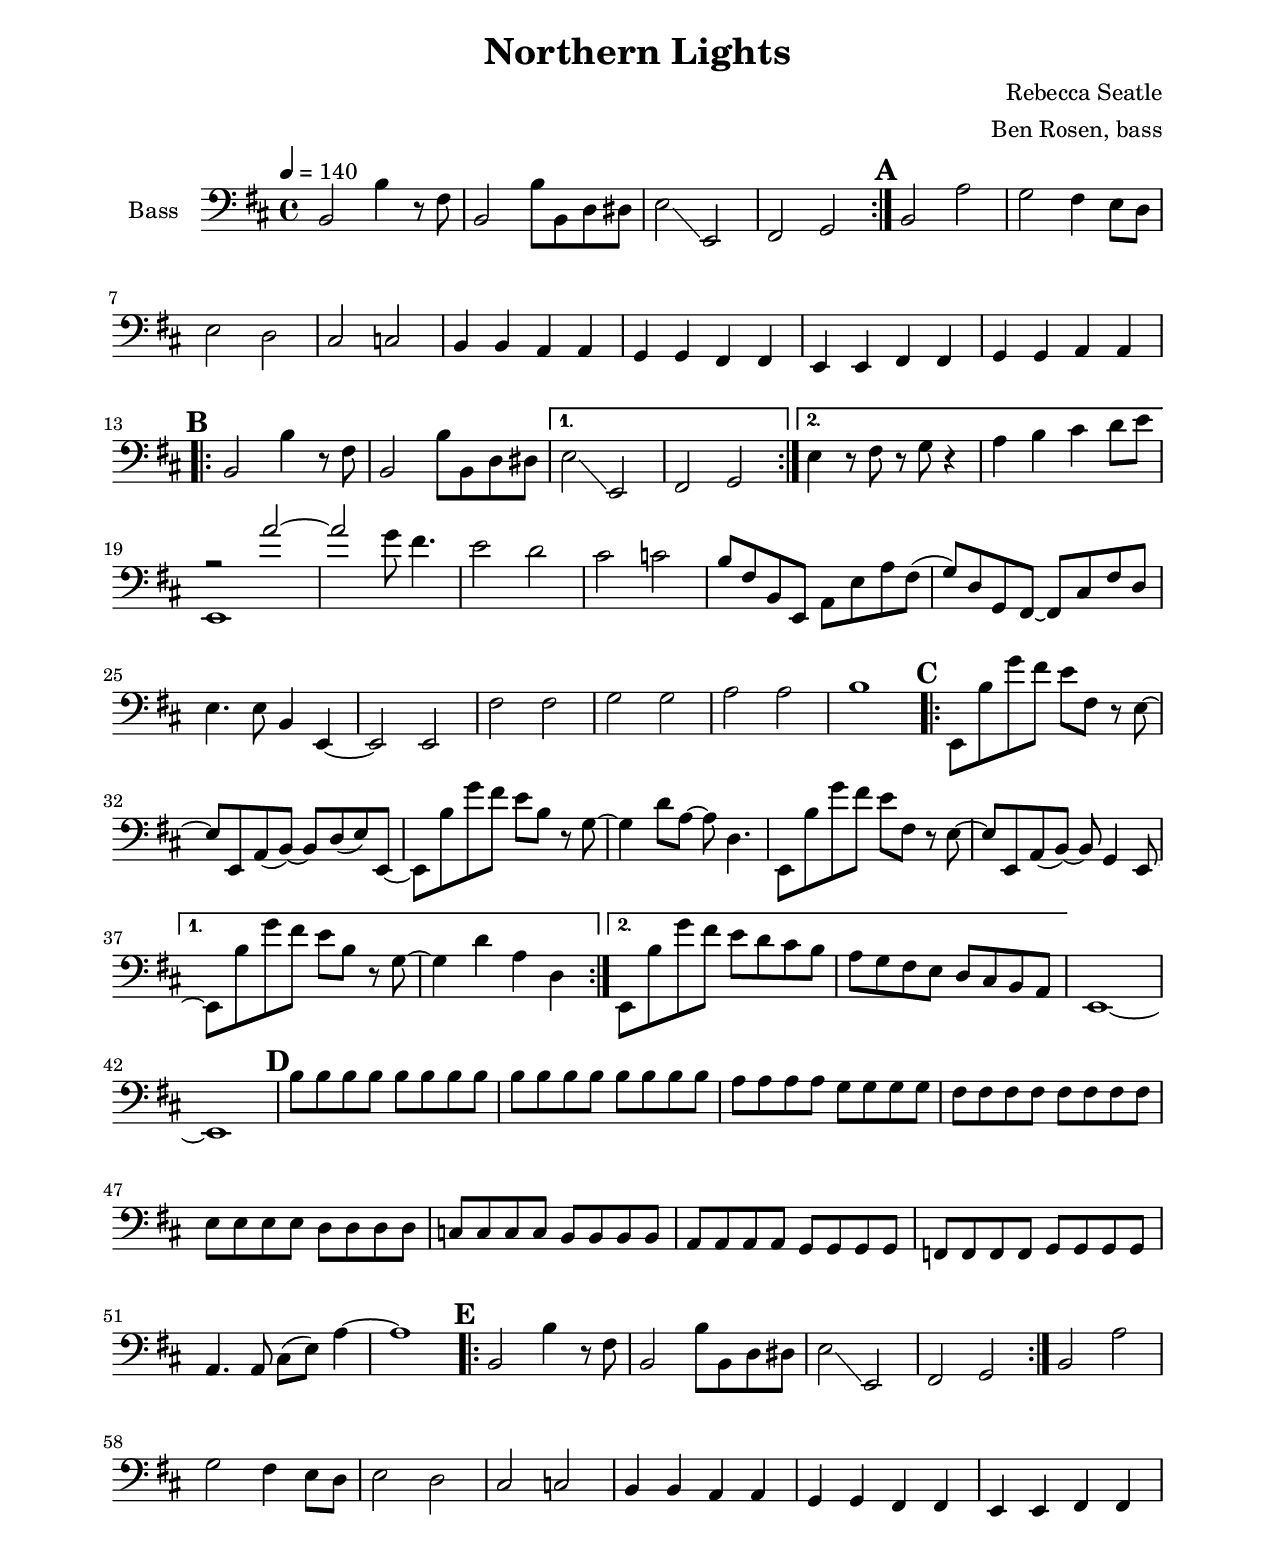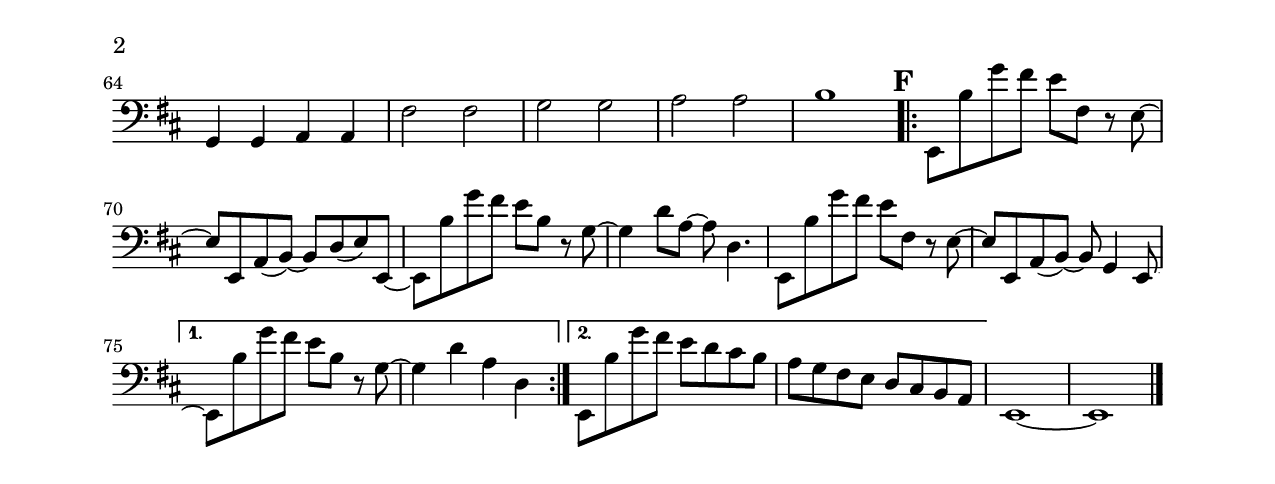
\version "2.24.0"

\include "settings.ily"

\header {
  title = "Northern Lights"
  composer = "Rebecca Seatle"
  arranger = "Ben Rosen, bass"
}

verse = \relative b, {
  b2 b'4 r8 fs |
  b,2 b'8 b, d ds |
  e2 \glissando e, |
  fs2 g |
}

chorus = \relative e, {
  \repeat volta 2 {
    e8 b'' g' fs e fs, r e ~ |
    e8 e, a ( b ) ~ b d ( e ) e, ~ |
    e8 b'' g' fs e b r g ~ |
    g4 d'8 a ~ a d,4. |

    e,8 b'' g' fs e fs, r e ~ |
    e8 e, a ( b ) ~ b g4 e8 ~

    \alternative {
      \volta 1 {
        e8 b'' g' fs e b r g ~ |
        g4 d' a d,
      }

      \volta 2 {
        e,8 b'' g' fs e d cs b |
        a8 g fs e d cs b a
      }
    }
  }

  e1 ~ |
  e1 |
}

music = \relative b, {
  \tempo 4 = 140
  \key b \minor
  \time 4/4
  \clef "bass"

  \repeat volta 2 {
    \verse
  }

  \mark \default

  b2 a' |
  g2 fs4 e8 d |
  e2 d |
  cs2 c |

  b4 b a a |
  g4 g fs fs |
  e4 e fs fs |
  g4 g a a |

  \mark \default

  \repeat volta 2 {
    b2 b'4 r8 fs |
    b,2 b'8 b, d ds |

    \alternative {
      \volta 1 {
        e2 \glissando e, |
        fs2 g |
      }

      \volta 2 {
        e'4 r8 fs r g r4 |
        a4 b cs d8 e |
      }
    }
  }

  << {

    r2 a ~ |
    a2

  } \\ {

    e,,1 |
    s2

  } >>

  g''8 fs4. |
  e2 d |
  cs2 c |
  b8 fs b, e, a e' a fs ( |

  g8 ) d g, fs ~ fs cs' fs d8 |
  e4. e8 b4 e, ~ |
  e2 e |
  fs'2 fs |

  g2 g |
  a2 a |
  b1 |

  \mark \default

  \chorus

  \mark \default

  \repeat unfold 8 { b8 } |
  \repeat unfold 8 { b8 } |
  \repeat unfold 4 { a8 } \repeat unfold 4 { g } |
  \repeat unfold 8 { fs8 } |

  \repeat unfold 4 { e8 } \repeat unfold 4 { d } |
  \repeat unfold 4 { c8 } \repeat unfold 4 { b } |
  \repeat unfold 4 { a8 } \repeat unfold 4 { g } |
  \repeat unfold 4 { f8 } \repeat unfold 4 { g } |

  a4. a8 cs ( e ) a4 ~ |
  a1 |

  \mark \default

  \repeat volta 2 {
    \verse
  }

  b,2 a' |
  g2 fs4 e8 d |
  e2 d |
  cs2 c |

  b4 b a a |
  g4 g fs fs |
  e4 e fs fs |
  g4 g a a |

  fs'2 fs |
  g2 g |
  a2 a |
  b1 |

  \mark \default

  \chorus

  \bar "|."
}

\score {
  \new Staff \with {
    instrumentName = "Bass"
  } {
    \music
  }
}
